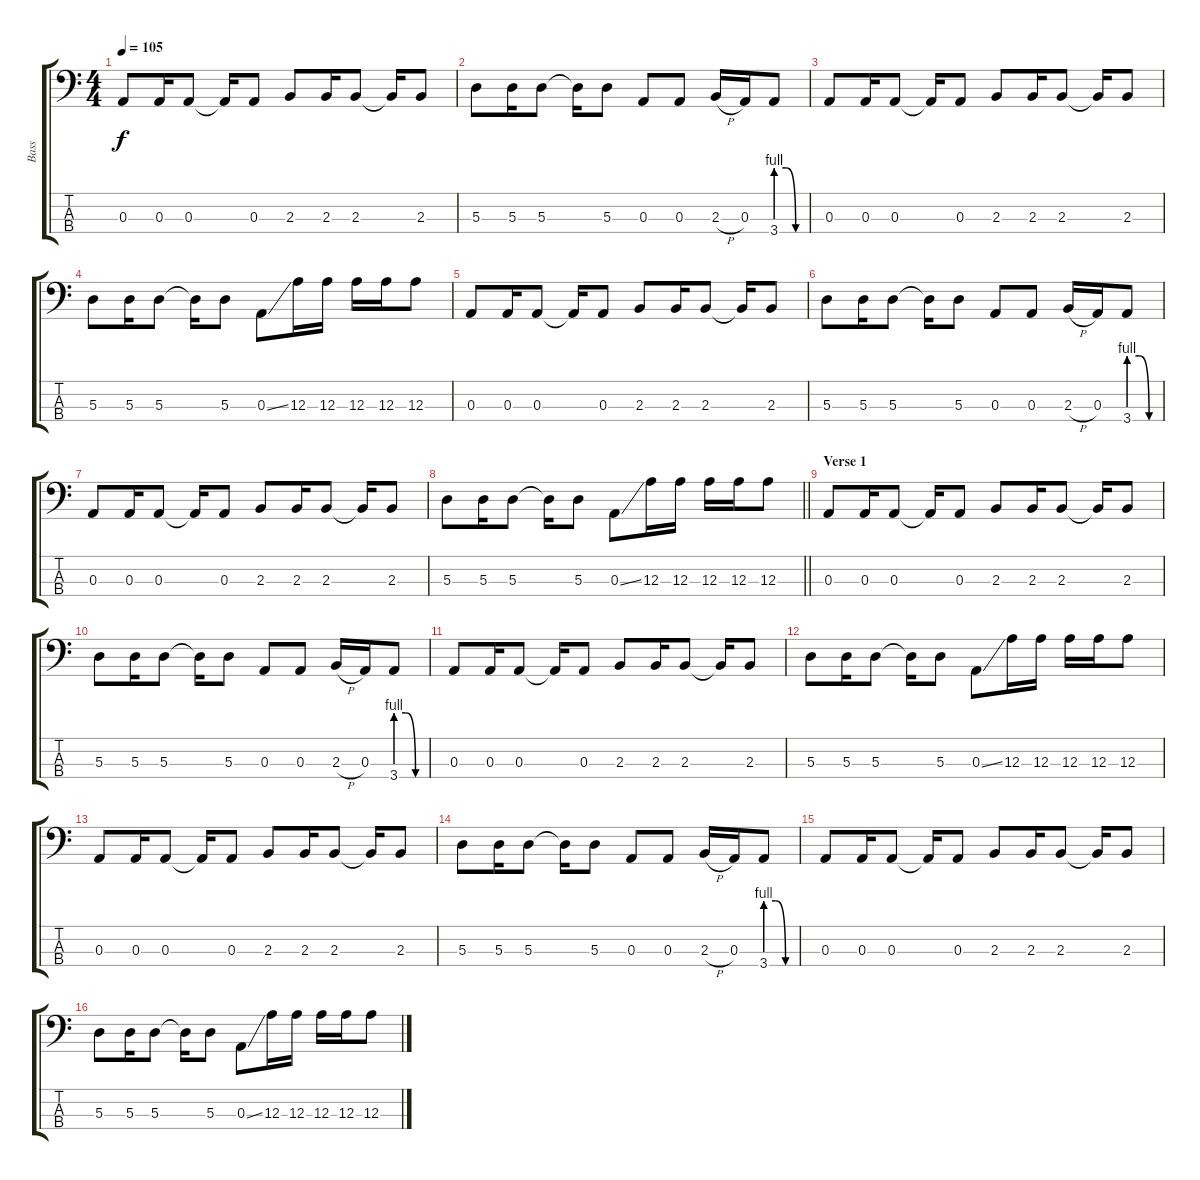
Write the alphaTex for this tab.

\track ("Bass" "Bass") {instrument electricbassfinger}
\staff {score tabs}
\tuning (G2 D2 A1 E1) {hide}
\ts (4 4)
\tempo 105
\clef f4
\ks c
0.3.8{dy f instrument electricbassfinger} 0.3.16 0.3.8 0.3{t}.16 0.3.8 2.3.8 2.3.16 2.3.8 2.3{t}.16 2.3.8 |
5.3.8 5.3.16 5.3.8 5.3{t}.16 5.3.8 0.3.8 0.3.8 2.3{h}.16 0.3.16 3.4{be (custom 0 4 20 4 40 0 60 0)}.8 |
0.3.8 0.3.16 0.3.8 0.3{t}.16 0.3.8 2.3.8 2.3.16 2.3.8 2.3{t}.16 2.3.8 |
5.3.8 5.3.16 5.3.8 5.3{t}.16 5.3.8 0.3{ss}.8 12.3.16 12.3.16 12.3.16 12.3.16 12.3.8 |
0.3.8 0.3.16 0.3.8 0.3{t}.16 0.3.8 2.3.8 2.3.16 2.3.8 2.3{t}.16 2.3.8 |
5.3.8 5.3.16 5.3.8 5.3{t}.16 5.3.8 0.3.8 0.3.8 2.3{h}.16 0.3.16 3.4{be (custom 0 4 20 4 40 0 60 0)}.8 |
0.3.8 0.3.16 0.3.8 0.3{t}.16 0.3.8 2.3.8 2.3.16 2.3.8 2.3{t}.16 2.3.8 |
\barLineRight lightlight
5.3.8 5.3.16 5.3.8 5.3{t}.16 5.3.8 0.3{ss}.8 12.3.16 12.3.16 12.3.16 12.3.16 12.3.8 |
\section ("" "Verse 1")
0.3.8 0.3.16 0.3.8 0.3{t}.16 0.3.8 2.3.8 2.3.16 2.3.8 2.3{t}.16 2.3.8 |
5.3.8 5.3.16 5.3.8 5.3{t}.16 5.3.8 0.3.8 0.3.8 2.3{h}.16 0.3.16 3.4{be (custom 0 4 20 4 40 0 60 0)}.8 |
0.3.8 0.3.16 0.3.8 0.3{t}.16 0.3.8 2.3.8 2.3.16 2.3.8 2.3{t}.16 2.3.8 |
5.3.8 5.3.16 5.3.8 5.3{t}.16 5.3.8 0.3{ss}.8 12.3.16 12.3.16 12.3.16 12.3.16 12.3.8 |
0.3.8 0.3.16 0.3.8 0.3{t}.16 0.3.8 2.3.8 2.3.16 2.3.8 2.3{t}.16 2.3.8 |
5.3.8 5.3.16 5.3.8 5.3{t}.16 5.3.8 0.3.8 0.3.8 2.3{h}.16 0.3.16 3.4{be (custom 0 4 20 4 40 0 60 0)}.8 |
0.3.8 0.3.16 0.3.8 0.3{t}.16 0.3.8 2.3.8 2.3.16 2.3.8 2.3{t}.16 2.3.8 |
5.3.8 5.3.16 5.3.8 5.3{t}.16 5.3.8 0.3{ss}.8 12.3.16 12.3.16 12.3.16 12.3.16 12.3.8
